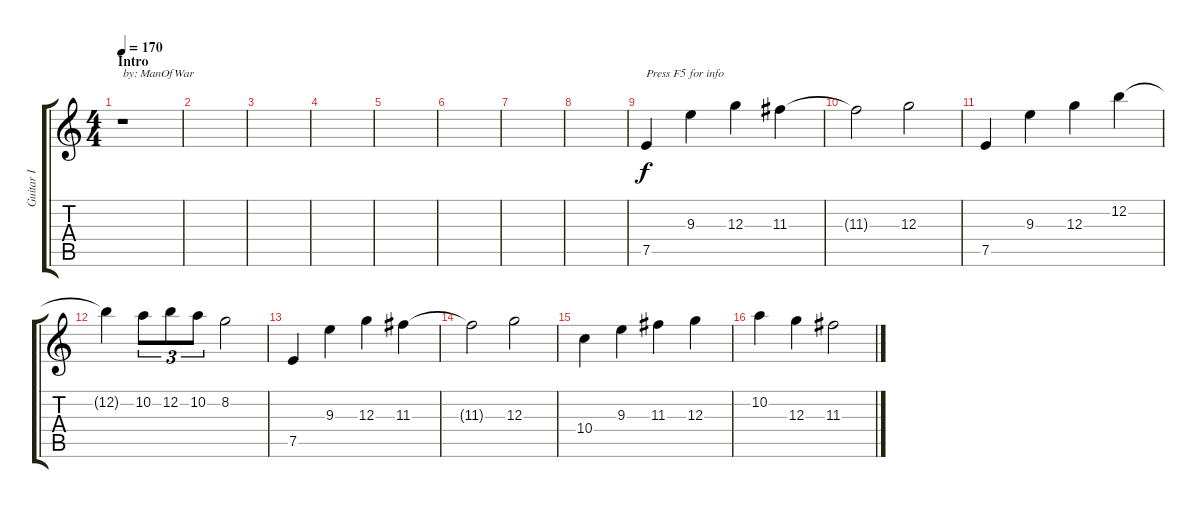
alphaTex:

\track ("Guitar I" "Guitar I") {instrument distortionguitar}
\staff {score tabs}
\tuning (E4 B3 G3 D3 A2 E2) {hide}
\ts (4 4)
\section ("" "Intro")
\tempo 170
\clef g2
\ks c
r.1{txt "by: ManOfWar" dy f instrument distortionguitar} |
|
|
|
|
|
|
|
7.5.4{txt "Press F5 for info"} 9.3.4 12.3.4 11.3.4 |
11.3{t}.2 12.3.2 |
7.5.4 9.3.4 12.3.4 12.2.4 |
12.2{t}.4 10.2.8{tu (3 2)} 12.2.8{tu (3 2)} 10.2.8{tu (3 2)} 8.2.2 |
7.5.4 9.3.4 12.3.4 11.3.4 |
11.3{t}.2 12.3.2 |
10.4.4 9.3.4 11.3.4 12.3.4 |
10.2.4 12.3.4 11.3.2
